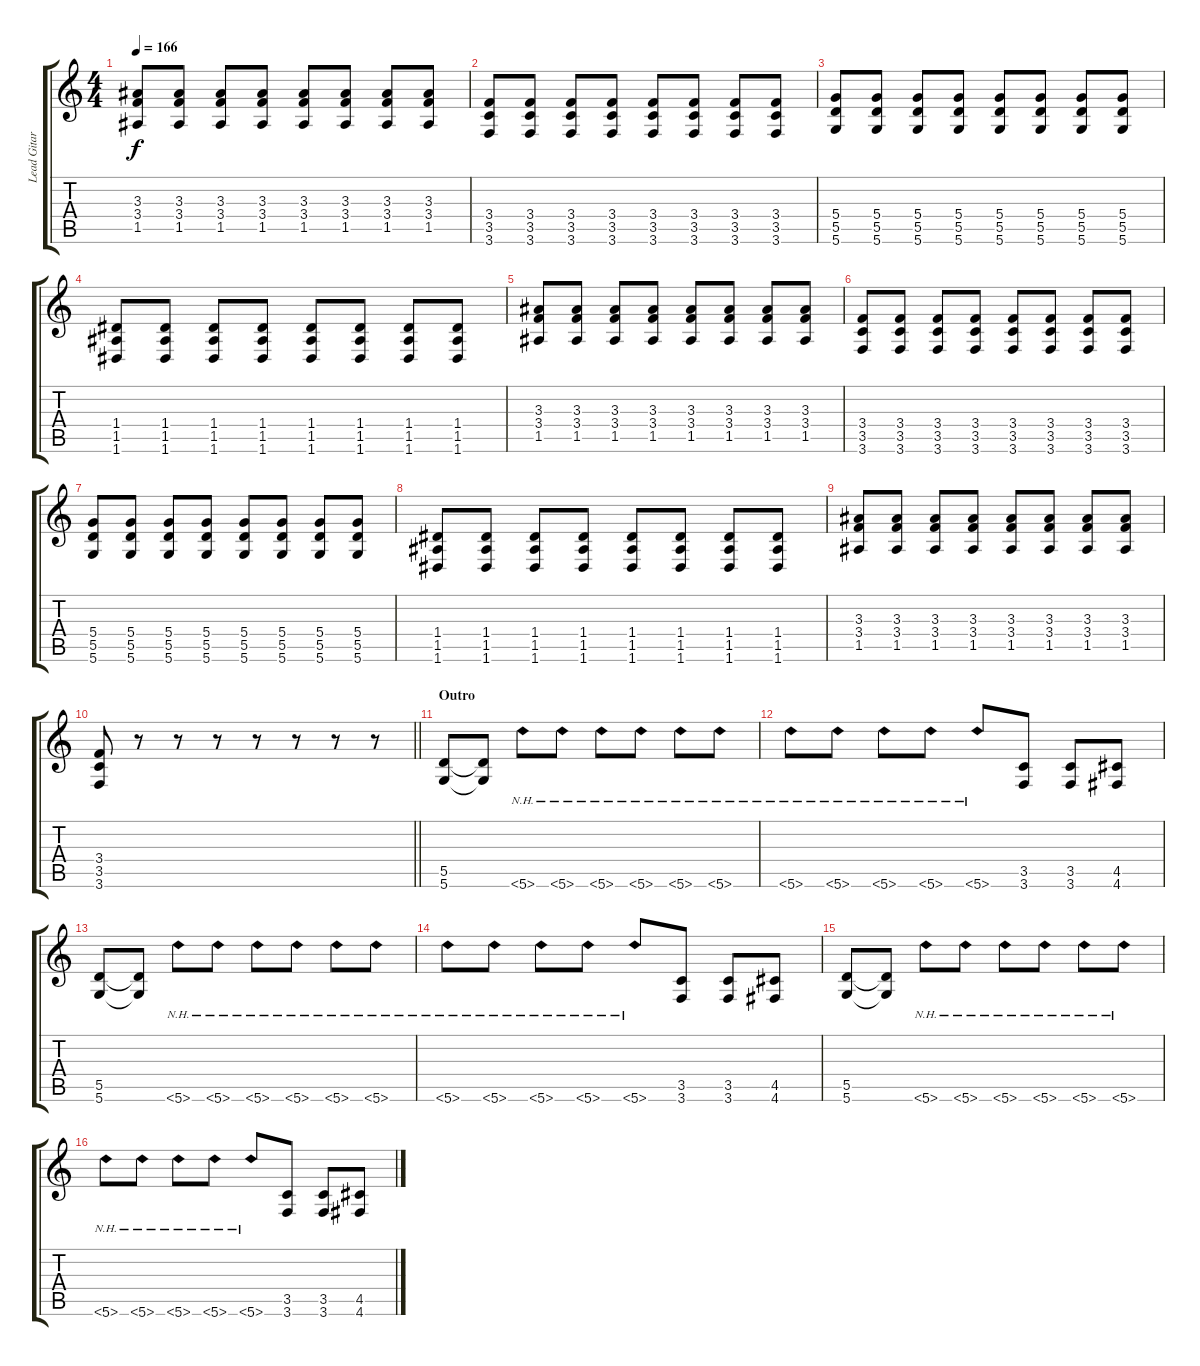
\track ("Lead Gitarre" "Lead Gitar") {instrument overdrivenguitar}
\staff {score tabs}
\tuning (E4 B3 G3 D3 A2 D2) {hide}
\ts (4 4)
\tempo 166
\clef g2
\ks c
(3.3 3.4 1.5).8{dy f} (3.3 3.4 1.5).8 (3.3 3.4 1.5).8 (3.3 3.4 1.5).8 (3.3 3.4 1.5).8 (3.3 3.4 1.5).8 (3.3 3.4 1.5).8 (3.3 3.4 1.5).8 |
(3.4 3.5 3.6).8 (3.4 3.5 3.6).8 (3.4 3.5 3.6).8 (3.4 3.5 3.6).8 (3.4 3.5 3.6).8 (3.4 3.5 3.6).8 (3.4 3.5 3.6).8 (3.4 3.5 3.6).8 |
(5.4 5.5 5.6).8 (5.4 5.5 5.6).8 (5.4 5.5 5.6).8 (5.4 5.5 5.6).8 (5.4 5.5 5.6).8 (5.4 5.5 5.6).8 (5.4 5.5 5.6).8 (5.4 5.5 5.6).8 |
(1.4 1.5 1.6).8 (1.4 1.5 1.6).8 (1.4 1.5 1.6).8 (1.4 1.5 1.6).8 (1.4 1.5 1.6).8 (1.4 1.5 1.6).8 (1.4 1.5 1.6).8 (1.4 1.5 1.6).8 |
(3.3 3.4 1.5).8 (3.3 3.4 1.5).8 (3.3 3.4 1.5).8 (3.3 3.4 1.5).8 (3.3 3.4 1.5).8 (3.3 3.4 1.5).8 (3.3 3.4 1.5).8 (3.3 3.4 1.5).8 |
(3.4 3.5 3.6).8 (3.4 3.5 3.6).8 (3.4 3.5 3.6).8 (3.4 3.5 3.6).8 (3.4 3.5 3.6).8 (3.4 3.5 3.6).8 (3.4 3.5 3.6).8 (3.4 3.5 3.6).8 |
(5.4 5.5 5.6).8 (5.4 5.5 5.6).8 (5.4 5.5 5.6).8 (5.4 5.5 5.6).8 (5.4 5.5 5.6).8 (5.4 5.5 5.6).8 (5.4 5.5 5.6).8 (5.4 5.5 5.6).8 |
(1.4 1.5 1.6).8 (1.4 1.5 1.6).8 (1.4 1.5 1.6).8 (1.4 1.5 1.6).8 (1.4 1.5 1.6).8 (1.4 1.5 1.6).8 (1.4 1.5 1.6).8 (1.4 1.5 1.6).8 |
(3.3 3.4 1.5).8 (3.3 3.4 1.5).8 (3.3 3.4 1.5).8 (3.3 3.4 1.5).8 (3.3 3.4 1.5).8 (3.3 3.4 1.5).8 (3.3 3.4 1.5).8 (3.3 3.4 1.5).8 |
\barLineRight lightlight
(3.4 3.5 3.6).8 r.8 r.8 r.8 r.8 r.8 r.8 r.8 |
\section ("" "Outro")
(5.5 5.6).8{volume 8} (5.5{t} 5.6{t}).8 5.6{nh}.8 5.6{nh}.8 5.6{nh}.8 5.6{nh}.8 5.6{nh}.8 5.6{nh}.8 |
5.6{nh}.8 5.6{nh}.8 5.6{nh}.8 5.6{nh}.8 5.6{nh}.8 (3.5 3.6).8 (3.5 3.6).8 (4.5 4.6).8 |
(5.5 5.6).8 (5.5{t} 5.6{t}).8 5.6{nh}.8 5.6{nh}.8 5.6{nh}.8 5.6{nh}.8 5.6{nh}.8 5.6{nh}.8 |
5.6{nh}.8 5.6{nh}.8 5.6{nh}.8 5.6{nh}.8 5.6{nh}.8 (3.5 3.6).8 (3.5 3.6).8 (4.5 4.6).8 |
(5.5 5.6).8 (5.5{t} 5.6{t}).8 5.6{nh}.8 5.6{nh}.8 5.6{nh}.8 5.6{nh}.8 5.6{nh}.8 5.6{nh}.8 |
5.6{nh}.8 5.6{nh}.8 5.6{nh}.8 5.6{nh}.8 5.6{nh}.8 (3.5 3.6).8 (3.5 3.6).8 (4.5 4.6).8
